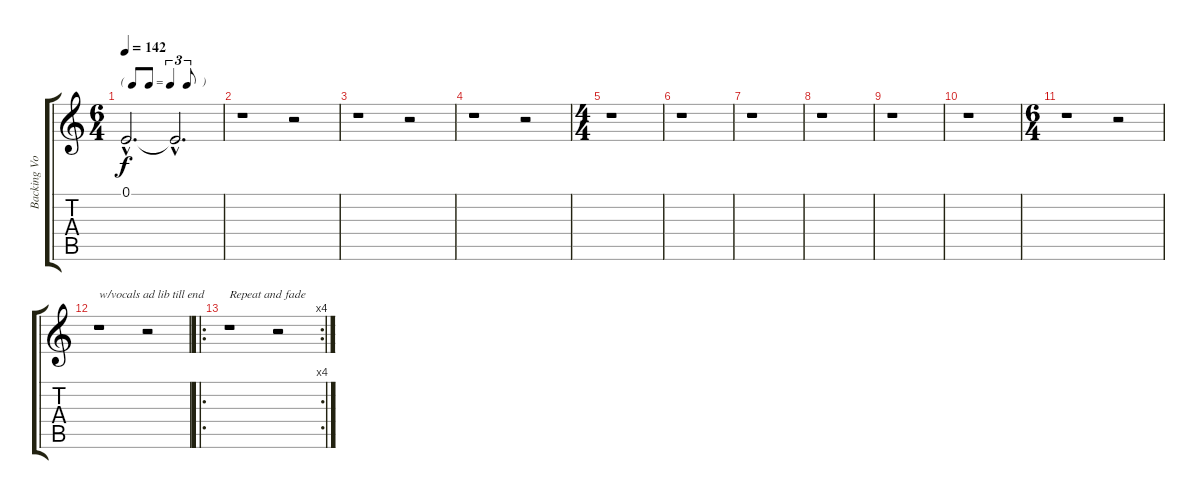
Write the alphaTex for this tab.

\track ("Backing Vocals 2" "Backing Vo") {instrument stringensemble1}
\staff {score tabs}
\tuning (E4 B3 G3 D3 A2 E2) {hide}
\ts (6 4)
\tf triplet8th
\tempo 142
\clef g2
\ks c
0.1{hac t}.2{d dy f} 0.1{hac t}.2{d} |
r.1 r.2 |
r.1 r.2 |
r.1 r.2 |
\ts (4 4)
r.1 |
r.1 |
r.1 |
r.1 |
r.1 |
r.1 |
\ts (6 4)
r.1 r.2 |
r.1{txt "w/vocals ad lib till end"} r.2 |
\ro
\rc 4
r.1{txt "Repeat and fade"} r.2
